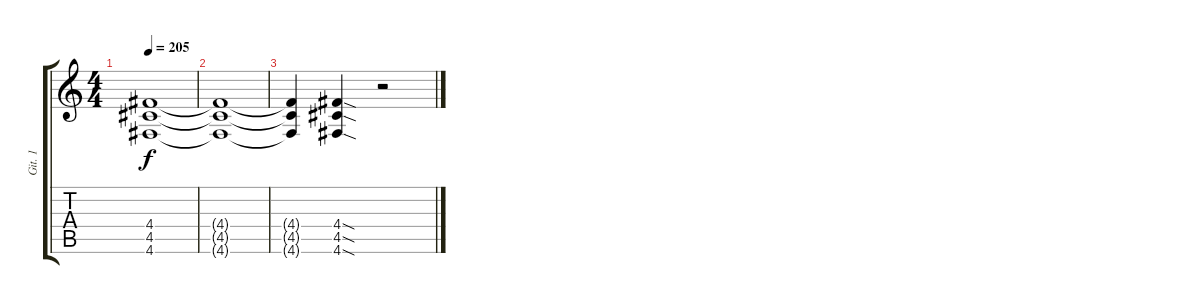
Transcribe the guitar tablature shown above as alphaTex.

\track ("Git. 1" "Git. 1") {instrument distortionguitar}
\staff {score tabs}
\tuning (E4 B3 G3 D3 A2 D2) {hide}
\ts (4 4)
\tempo 205
\clef g2
\ks c
(4.4 4.5 4.6).1{dy f} |
(4.4{t} 4.5{t} 4.6{t}).1 |
(4.4{t} 4.5{t} 4.6{t}).4 (4.4{sod} 4.5{sod} 4.6{sod}).4 r.2
